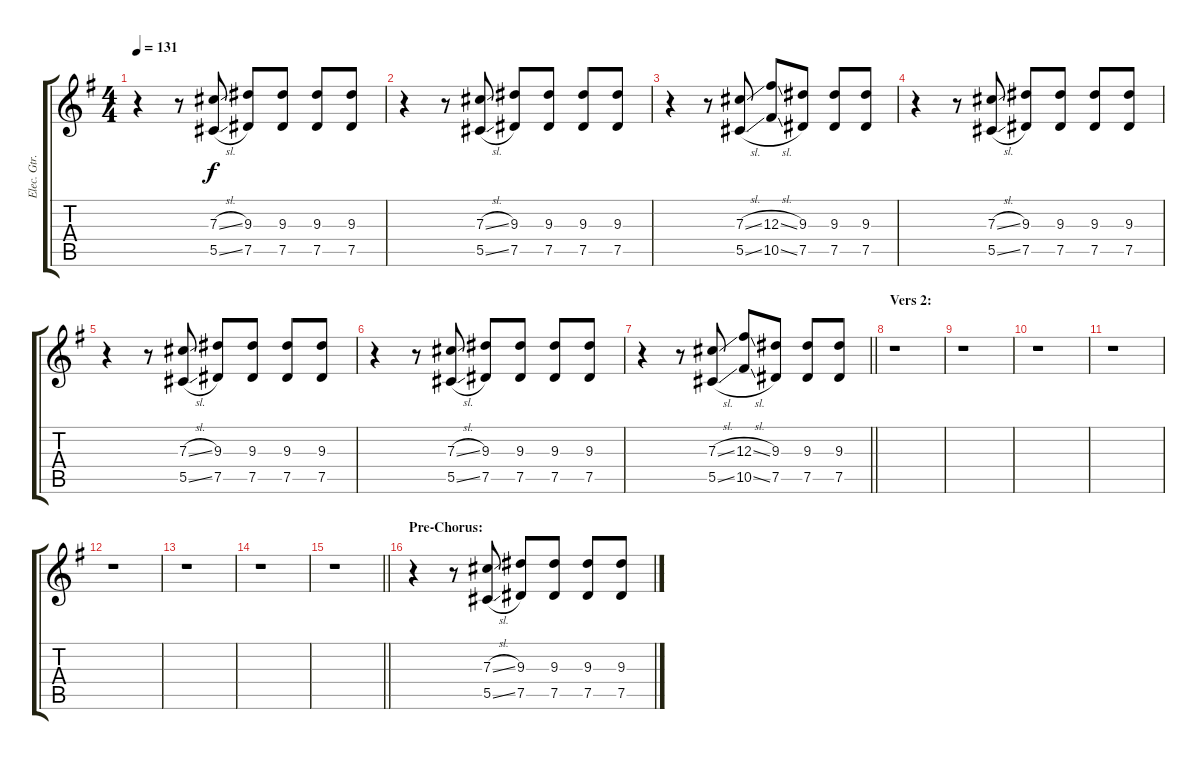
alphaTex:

\track ("Elec. Gtr. 3" "Elec. Gtr.") {instrument distortionguitar}
\staff {score tabs}
\tuning (Eb4 Bb3 Gb3 Db3 Ab2 Eb2) {hide}
\ts (4 4)
\tempo 131
\clef g2
\ks g
r.4{dy f} r.8 (7.3{sl} 5.5{sl}).8 (9.3 7.5).8 (9.3 7.5).8 (9.3 7.5).8 (9.3 7.5).8 |
r.4 r.8 (7.3{sl} 5.5{sl}).8 (9.3 7.5).8 (9.3 7.5).8 (9.3 7.5).8 (9.3 7.5).8 |
r.4 r.8 (7.3{sl} 5.5{sl}).8 (12.3{sl} 10.5{sl}).8 (9.3 7.5).8 (9.3 7.5).8 (9.3 7.5).8 |
r.4 r.8 (7.3{sl} 5.5{sl}).8 (9.3 7.5).8 (9.3 7.5).8 (9.3 7.5).8 (9.3 7.5).8 |
r.4 r.8 (7.3{sl} 5.5{sl}).8 (9.3 7.5).8 (9.3 7.5).8 (9.3 7.5).8 (9.3 7.5).8 |
r.4 r.8 (7.3{sl} 5.5{sl}).8 (9.3 7.5).8 (9.3 7.5).8 (9.3 7.5).8 (9.3 7.5).8 |
\barLineRight lightlight
r.4 r.8 (7.3{sl} 5.5{sl}).8 (12.3{sl} 10.5{sl}).8 (9.3 7.5).8 (9.3 7.5).8 (9.3 7.5).8 |
\section ("" "Vers 2:")
r.1 |
r.1 |
r.1 |
r.1 |
r.1 |
r.1 |
r.1 |
\barLineRight lightlight
r.1 |
\section ("" "Pre-Chorus:")
r.4 r.8 (7.3{sl} 5.5{sl}).8 (9.3 7.5).8 (9.3 7.5).8 (9.3 7.5).8 (9.3 7.5).8
